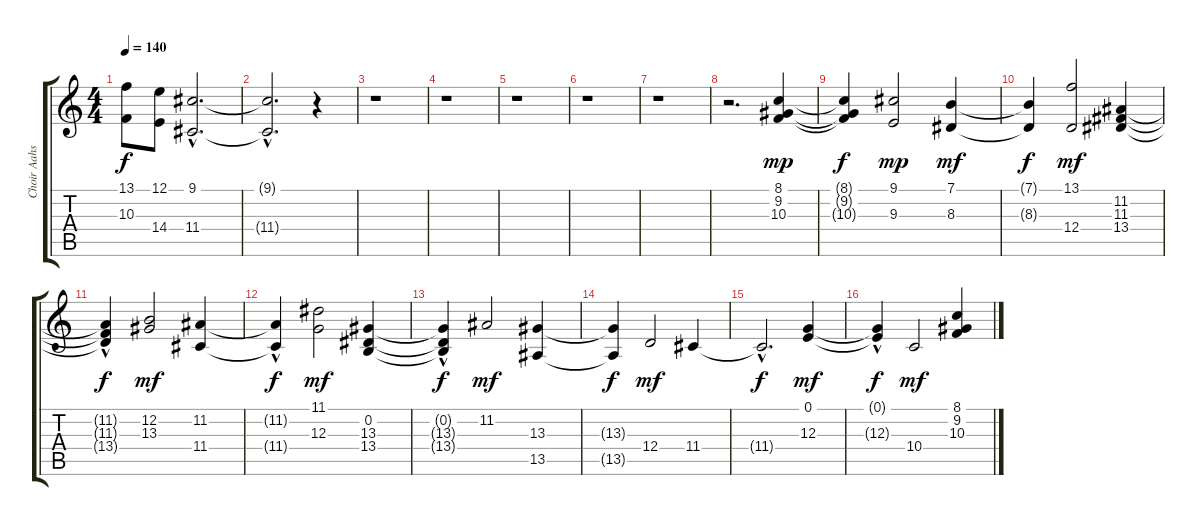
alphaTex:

\track ("Choir Aahs" "Choir Aahs") {instrument choiraahs}
\staff {score tabs}
\tuning (E4 B3 G3 D3 A2 E2) {hide}
\ts (4 4)
\tempo 140
\clef g2
\ks c
(13.1{t} 10.3{t}).8{dy f} (12.1 14.4).8 (9.1{hac} 11.4{hac}).2{d volume 16} |
(9.1{hac t} 11.4{hac t}).2{d} r.4 |
r.1 |
r.1 |
r.1 |
r.1 |
r.1 |
r.2{d} (8.1 9.2 10.3).4{dy mp volume 16} |
(8.1{t} 9.2{t} 10.3{t}).4{dy f} (9.1 9.3).2{dy mp} (7.1 8.3).4{dy mf} |
(7.1{t} 8.3{t}).4{dy f} (13.1 12.4).2{dy mf} (11.2 11.3 13.4).4 |
(11.2{t} 11.3{t} 13.4{hac t}).4{dy f} (12.2 13.3).2{dy mf} (11.2 11.4).4 |
(11.2{t} 11.4{hac t}).4{dy f} (11.1 12.3).2{dy mf} (0.2 13.3 13.4).4 |
(0.2{hac t} 13.3{t} 13.4{t}).4{dy f} 11.2.2{dy mf} (13.3 13.5).4 |
(13.3{t} 13.5{t}).4{dy f} 12.4.2{dy mf} 11.4.4 |
11.4{hac t}.2{d dy f} (0.1 12.3).4{dy mf} |
(0.1{hac t} 12.3{hac t}).4{dy f} 10.4.2{dy mf} (8.1 9.2 10.3).4
